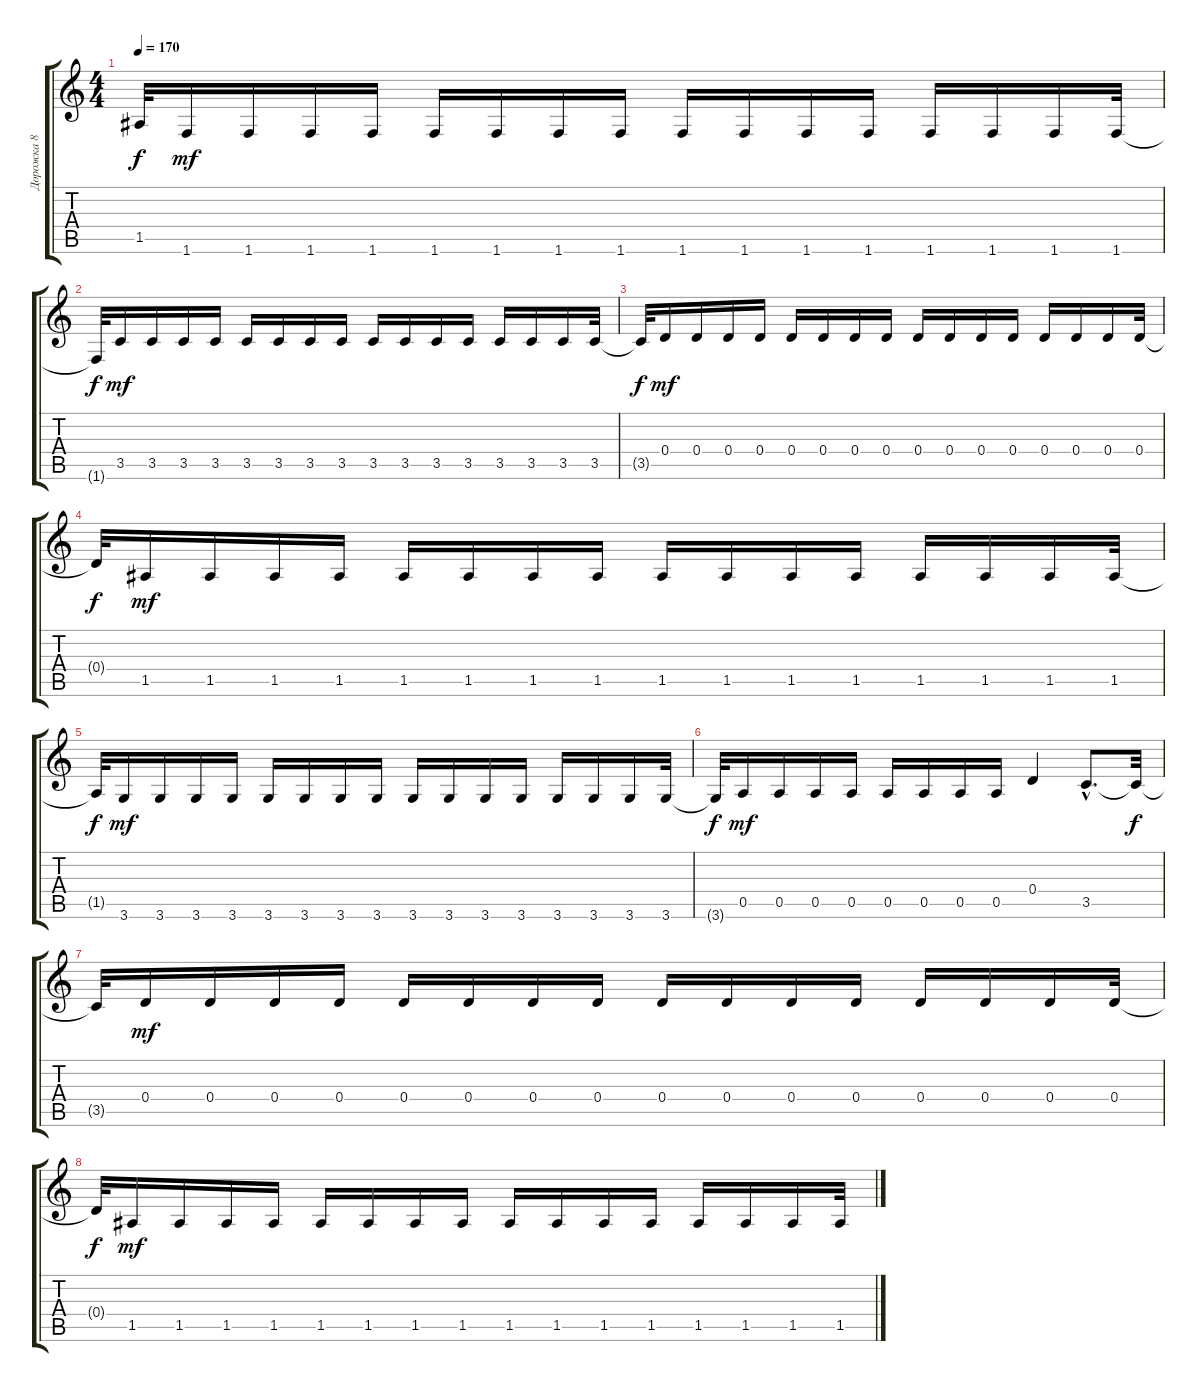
\track ("Дорожка 8" "Дорожка 8") {instrument overdrivenguitar}
\staff {score tabs}
\tuning (E4 B3 G3 D3 A2 E2) {hide}
\ts (4 4)
\tempo 170
\clef g2
\ks c
1.5{t}.32{dy f} 1.6.16{dy mf} 1.6.16 1.6.16 1.6.16 1.6.16 1.6.16 1.6.16 1.6.16 1.6.16 1.6.16 1.6.16 1.6.16 1.6.16 1.6.16 1.6.16 1.6.32 |
1.6{t}.32{dy f} 3.5.16{dy mf} 3.5.16 3.5.16 3.5.16 3.5.16 3.5.16 3.5.16 3.5.16 3.5.16 3.5.16 3.5.16 3.5.16 3.5.16 3.5.16 3.5.16 3.5.32 |
3.5{t}.32{dy f} 0.4.16{dy mf} 0.4.16 0.4.16 0.4.16 0.4.16 0.4.16 0.4.16 0.4.16 0.4.16 0.4.16 0.4.16 0.4.16 0.4.16 0.4.16 0.4.16 0.4.32 |
0.4{t}.32{dy f} 1.5.16{dy mf} 1.5.16 1.5.16 1.5.16 1.5.16 1.5.16 1.5.16 1.5.16 1.5.16 1.5.16 1.5.16 1.5.16 1.5.16 1.5.16 1.5.16 1.5.32 |
1.5{t}.32{dy f} 3.6.16{dy mf} 3.6.16 3.6.16 3.6.16 3.6.16 3.6.16 3.6.16 3.6.16 3.6.16 3.6.16 3.6.16 3.6.16 3.6.16 3.6.16 3.6.16 3.6.32 |
3.6{t}.32{dy f} 0.5.16{dy mf} 0.5.16 0.5.16 0.5.16 0.5.16 0.5.16 0.5.16 0.5.16 0.4.4 3.5{hac}.8{d} 3.5{t}.32{dy f} |
3.5{t}.32 0.4.16{dy mf} 0.4.16 0.4.16 0.4.16 0.4.16 0.4.16 0.4.16 0.4.16 0.4.16 0.4.16 0.4.16 0.4.16 0.4.16 0.4.16 0.4.16 0.4.32 |
0.4{t}.32{dy f} 1.5.16{dy mf} 1.5.16 1.5.16 1.5.16 1.5.16 1.5.16 1.5.16 1.5.16 1.5.16 1.5.16 1.5.16 1.5.16 1.5.16 1.5.16 1.5.16 1.5.32
